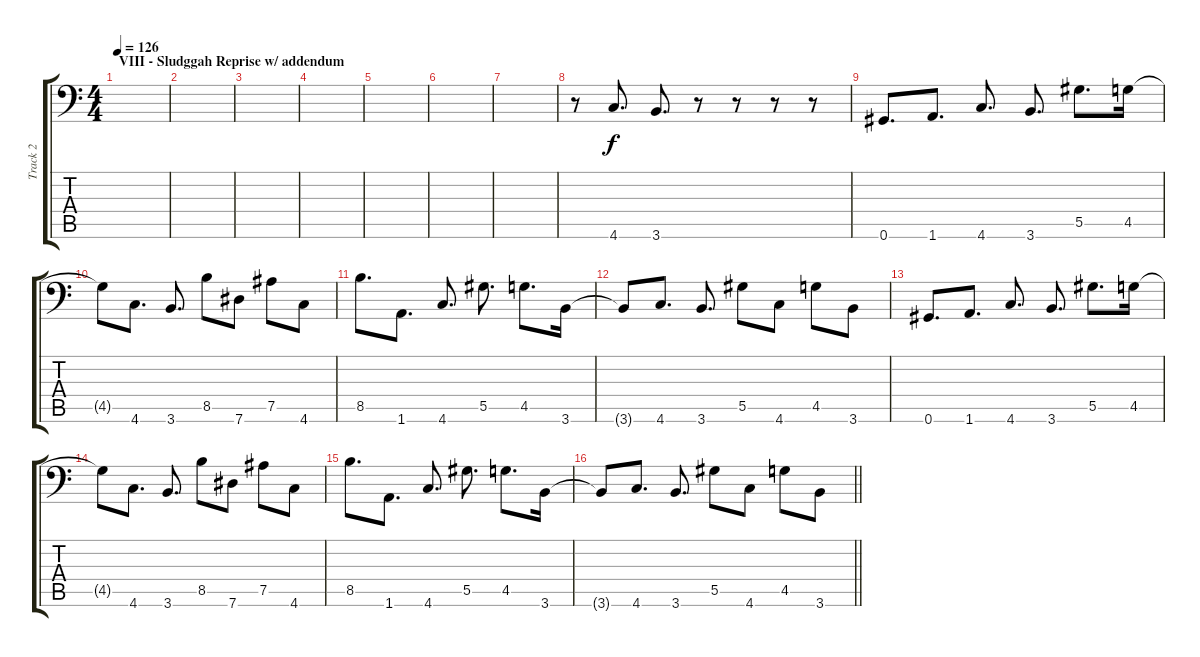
\track ("Track 2" "Track 2") {instrument distortionguitar}
\staff {score tabs}
\tuning (Bb3 F3 Db3 Ab2 Eb2 Ab1) {hide}
\ts (4 4)
\section ("" "VIII - Sludggah Reprise w/ addendum")
\tempo 126
\clef f4
\ks c
|
|
|
|
|
|
|
r.8 4.6.8{d} 3.6.8{d} r.8 r.8 r.8 r.8 |
0.6.8{d} 1.6.8{d} 4.6.8{d} 3.6.8{d} 5.5.8{d} 4.5.16 |
4.5{t}.8 4.6.8{d} 3.6.8{d} 8.5.8 7.6.8 7.5.8 4.6.8 |
8.5.8{d} 1.6.8{d} 4.6.8{d} 5.5.8{d} 4.5.8{d} 3.6.16 |
3.6{t}.8 4.6.8{d} 3.6.8{d} 5.5.8 4.6.8 4.5.8 3.6.8 |
0.6.8{d} 1.6.8{d} 4.6.8{d} 3.6.8{d} 5.5.8{d} 4.5.16 |
4.5{t}.8 4.6.8{d} 3.6.8{d} 8.5.8 7.6.8 7.5.8 4.6.8 |
8.5.8{d} 1.6.8{d} 4.6.8{d} 5.5.8{d} 4.5.8{d} 3.6.16 |
\barLineRight lightlight
3.6{t}.8 4.6.8{d} 3.6.8{d} 5.5.8 4.6.8 4.5.8 3.6.8
